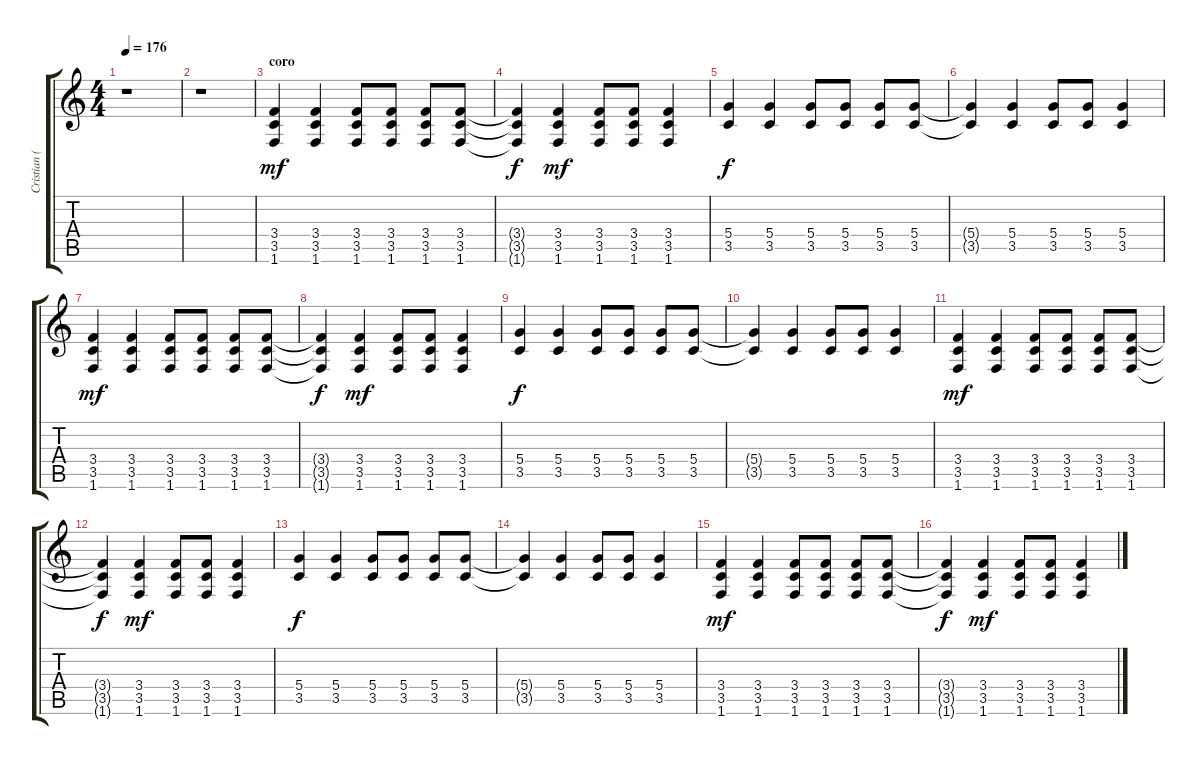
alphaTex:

\track ("Cristian (guitarra)" "Cristian (") {instrument distortionguitar}
\staff {score tabs}
\tuning (E4 B3 G3 D3 A2 E2) {hide}
\ts (4 4)
\tempo 176
\clef g2
\ks c
r.1{dy f} |
r.1 |
\section ("" "coro")
(3.4 3.5 1.6).4{dy mf} (3.4 3.5 1.6).4 (3.4 3.5 1.6).8 (3.4 3.5 1.6).8 (3.4 3.5 1.6).8 (3.4 3.5 1.6).8 |
(3.4{t} 3.5{t} 1.6{t}).4{dy f} (3.4 3.5 1.6).4{dy mf} (3.4 3.5 1.6).8 (3.4 3.5 1.6).8 (3.4 3.5 1.6).4 |
(5.4 3.5).4{dy f} (5.4 3.5).4 (5.4 3.5).8 (5.4 3.5).8 (5.4 3.5).8 (5.4 3.5).8 |
(5.4{t} 3.5{t}).4 (5.4 3.5).4 (5.4 3.5).8 (5.4 3.5).8 (5.4 3.5).4 |
(3.4 3.5 1.6).4{dy mf} (3.4 3.5 1.6).4 (3.4 3.5 1.6).8 (3.4 3.5 1.6).8 (3.4 3.5 1.6).8 (3.4 3.5 1.6).8 |
(3.4{t} 3.5{t} 1.6{t}).4{dy f} (3.4 3.5 1.6).4{dy mf} (3.4 3.5 1.6).8 (3.4 3.5 1.6).8 (3.4 3.5 1.6).4 |
(5.4 3.5).4{dy f} (5.4 3.5).4 (5.4 3.5).8 (5.4 3.5).8 (5.4 3.5).8 (5.4 3.5).8 |
(5.4{t} 3.5{t}).4 (5.4 3.5).4 (5.4 3.5).8 (5.4 3.5).8 (5.4 3.5).4 |
(3.4 3.5 1.6).4{dy mf} (3.4 3.5 1.6).4 (3.4 3.5 1.6).8 (3.4 3.5 1.6).8 (3.4 3.5 1.6).8 (3.4 3.5 1.6).8 |
(3.4{t} 3.5{t} 1.6{t}).4{dy f} (3.4 3.5 1.6).4{dy mf} (3.4 3.5 1.6).8 (3.4 3.5 1.6).8 (3.4 3.5 1.6).4 |
(5.4 3.5).4{dy f} (5.4 3.5).4 (5.4 3.5).8 (5.4 3.5).8 (5.4 3.5).8 (5.4 3.5).8 |
(5.4{t} 3.5{t}).4 (5.4 3.5).4 (5.4 3.5).8 (5.4 3.5).8 (5.4 3.5).4 |
(3.4 3.5 1.6).4{dy mf} (3.4 3.5 1.6).4 (3.4 3.5 1.6).8 (3.4 3.5 1.6).8 (3.4 3.5 1.6).8 (3.4 3.5 1.6).8 |
(3.4{t} 3.5{t} 1.6{t}).4{dy f} (3.4 3.5 1.6).4{dy mf} (3.4 3.5 1.6).8 (3.4 3.5 1.6).8 (3.4 3.5 1.6).4
